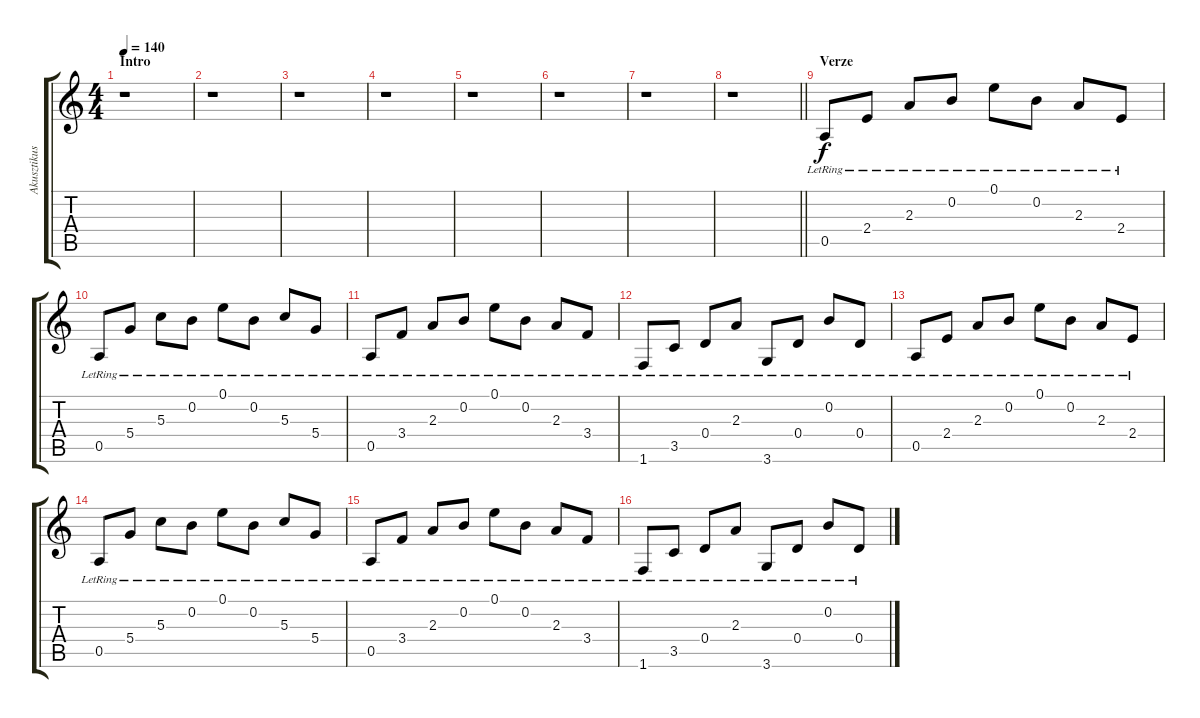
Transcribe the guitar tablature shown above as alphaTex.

\track ("Akusztikus I" "Akusztikus") {instrument acousticguitarnylon}
\staff {score tabs}
\tuning (E4 B3 G3 D3 A2 E2) {hide}
\ts (4 4)
\section ("" "Intro")
\tempo 140
\clef g2
\ks c
r.1{dy f instrument acousticguitarnylon} |
r.1 |
r.1 |
r.1 |
r.1 |
r.1 |
r.1 |
\barLineRight lightlight
r.1 |
\section ("" "Verze")
0.5{lr}.8 2.4{lr}.8 2.3{lr}.8 0.2{lr}.8 0.1{lr}.8 0.2{lr}.8 2.3{lr}.8 2.4{lr}.8 |
0.5{lr}.8 5.4{lr}.8 5.3{lr}.8 0.2{lr}.8 0.1{lr}.8 0.2{lr}.8 5.3{lr}.8 5.4{lr}.8 |
0.5{lr}.8 3.4{lr}.8 2.3{lr}.8 0.2{lr}.8 0.1{lr}.8 0.2{lr}.8 2.3{lr}.8 3.4{lr}.8 |
1.6{lr}.8 3.5{lr}.8 0.4{lr}.8 2.3{lr}.8 3.6{lr}.8 0.4{lr}.8 0.2{lr}.8 0.4{lr}.8 |
0.5{lr}.8 2.4{lr}.8 2.3{lr}.8 0.2{lr}.8 0.1{lr}.8 0.2{lr}.8 2.3{lr}.8 2.4{lr}.8 |
0.5{lr}.8 5.4{lr}.8 5.3{lr}.8 0.2{lr}.8 0.1{lr}.8 0.2{lr}.8 5.3{lr}.8 5.4{lr}.8 |
0.5{lr}.8 3.4{lr}.8 2.3{lr}.8 0.2{lr}.8 0.1{lr}.8 0.2{lr}.8 2.3{lr}.8 3.4{lr}.8 |
1.6{lr}.8 3.5{lr}.8 0.4{lr}.8 2.3{lr}.8 3.6{lr}.8 0.4{lr}.8 0.2{lr}.8 0.4{lr}.8
